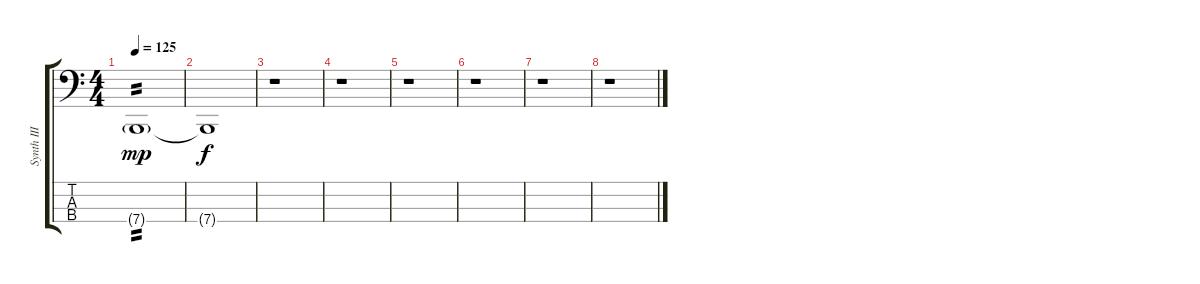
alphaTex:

\track ("Synth III (Bass)" "Synth III ") {instrument lead8bassandlead}
\staff {score tabs}
\tuning (G2 D2 A1 E1) {hide}
\ts (4 4)
\tempo 125
\clef f4
\ks c
7.4{g}.1{tp 2 dy mp} |
7.4{t}.1{dy f} |
r.1 |
r.1 |
r.1 |
r.1 |
r.1 |
r.1
